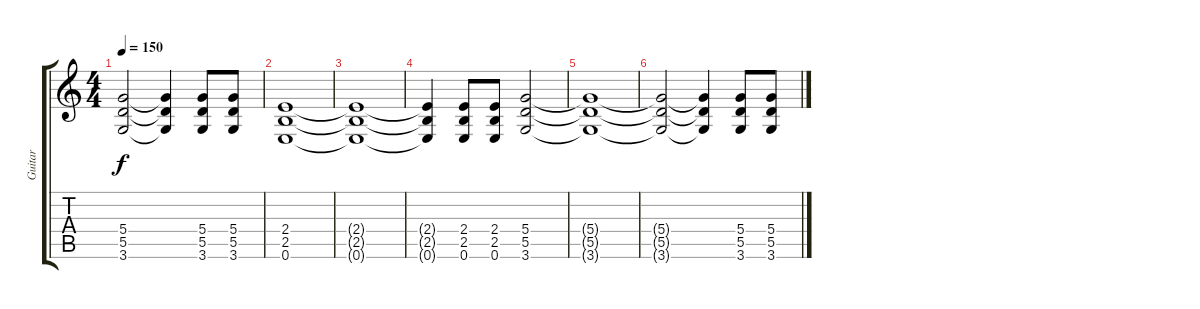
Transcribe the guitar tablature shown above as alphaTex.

\track ("Guitar" "Guitar") {instrument distortionguitar}
\staff {score tabs}
\tuning (E4 B3 G3 D3 A2 E2) {hide}
\ts (4 4)
\tempo 150
\clef g2
\ks c
(5.4{t} 5.5{t} 3.6{t}).2{dy f} (5.4{t} 5.5{t} 3.6{t}).4 (5.4 5.5 3.6).8 (5.4 5.5 3.6).8 |
(2.4 2.5 0.6).1 |
(2.4{t} 2.5{t} 0.6{t}).1 |
(2.4{t} 2.5{t} 0.6{t}).4 (2.4 2.5 0.6).8 (2.4 2.5 0.6).8 (5.4 5.5 3.6).2 |
(5.4{t} 5.5{t} 3.6{t}).1 |
(5.4{t} 5.5{t} 3.6{t}).2 (5.4{t} 5.5{t} 3.6{t}).4 (5.4 5.5 3.6).8 (5.4 5.5 3.6).8
